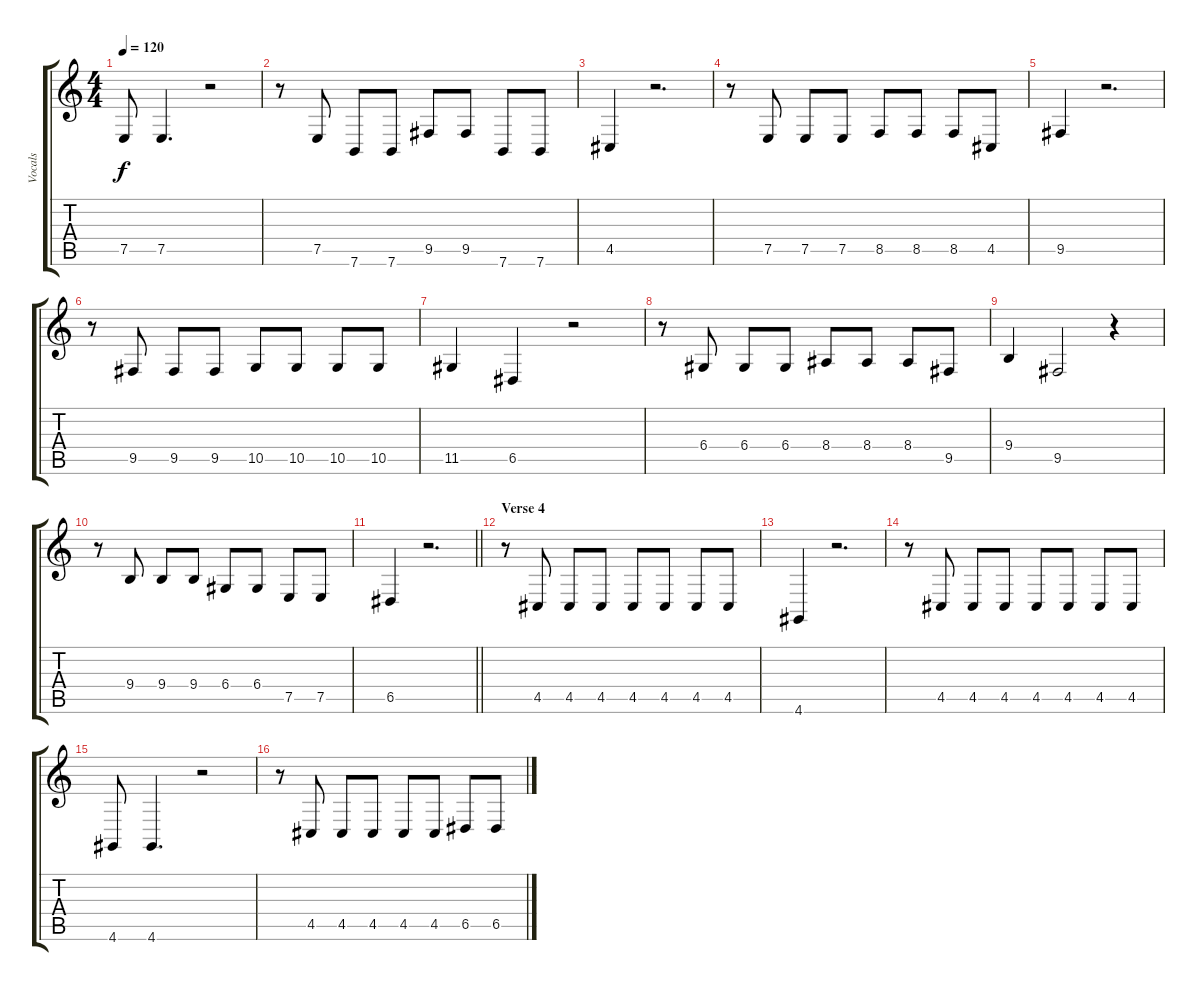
\track ("Vocals" "Vocals") {instrument tuba}
\staff {score tabs}
\tuning (E4 B3 G3 D3 A2 E2) {hide}
\ts (4 4)
\tempo 120
\clef g2
\ks c
7.5.8{dy f} 7.5.4{d} r.2 |
r.8 7.5.8 7.6.8 7.6.8 9.5.8 9.5.8 7.6.8 7.6.8 |
4.5.4 r.2{d} |
r.8 7.5.8 7.5.8 7.5.8 8.5.8 8.5.8 8.5.8 4.5.8 |
9.5.4 r.2{d} |
r.8 9.5.8 9.5.8 9.5.8 10.5.8 10.5.8 10.5.8 10.5.8 |
11.5.4 6.5.4 r.2 |
r.8 6.4.8 6.4.8 6.4.8 8.4.8 8.4.8 8.4.8 9.5.8 |
9.4.4 9.5.2 r.4 |
r.8 9.4.8 9.4.8 9.4.8 6.4.8 6.4.8 7.5.8 7.5.8 |
\barLineRight lightlight
6.5.4 r.2{d} |
\section ("" "Verse 4")
r.8 4.5.8 4.5.8 4.5.8 4.5.8 4.5.8 4.5.8 4.5.8 |
4.6.4 r.2{d} |
r.8 4.5.8 4.5.8 4.5.8 4.5.8 4.5.8 4.5.8 4.5.8 |
4.6.8 4.6.4{d} r.2 |
r.8 4.5.8 4.5.8 4.5.8 4.5.8 4.5.8 6.5.8 6.5.8
